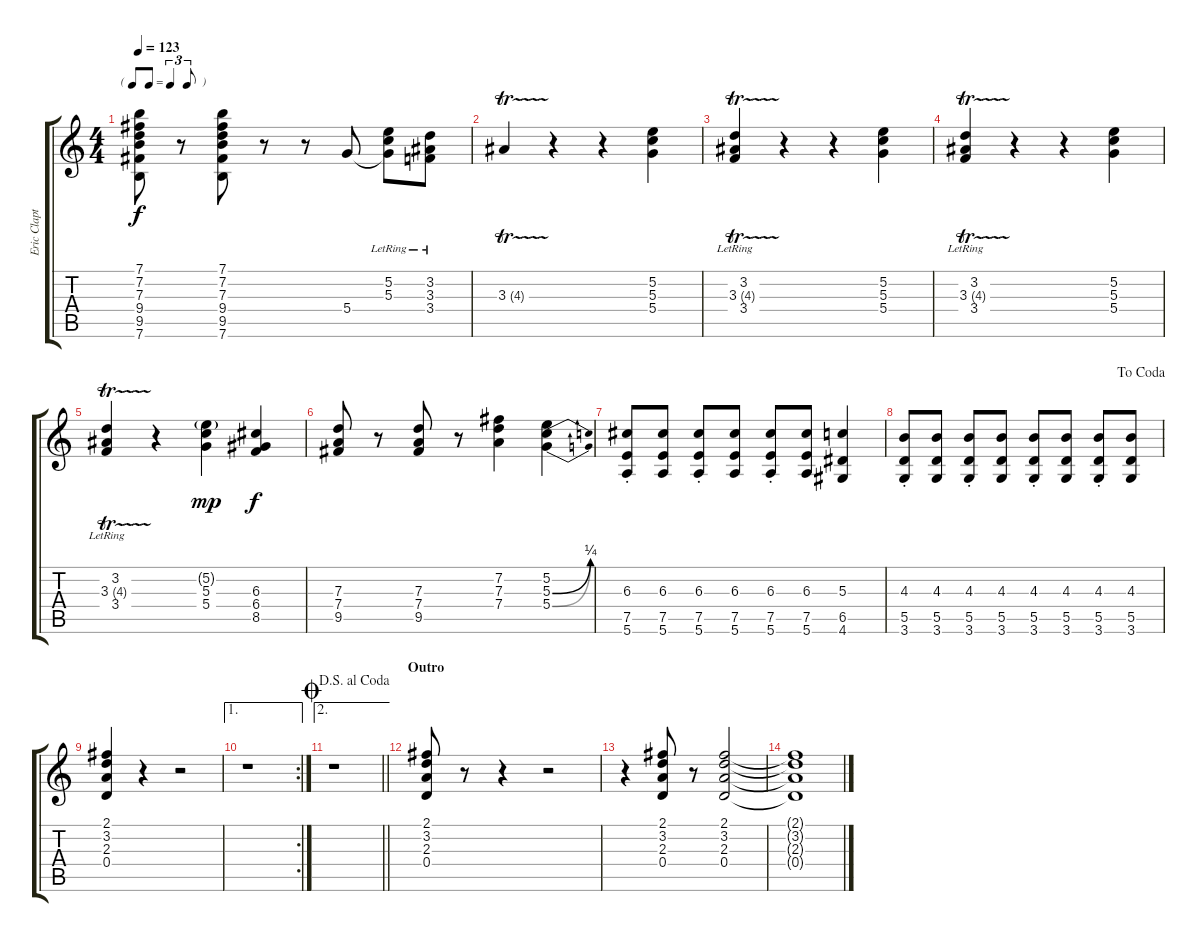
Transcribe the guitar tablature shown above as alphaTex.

\track ("Eric Clapton - Electric Guitar" "Eric Clapt") {instrument electricguitarclean}
\staff {score tabs}
\tuning (E4 B3 G3 D3 A2 E2) {hide}
\ts (4 4)
\tf triplet8th
\tempo 123
\clef g2
\ks c
(7.1 7.2 7.3 9.4 9.5 7.6).8{dy f} r.8 (7.1 7.2 7.3 9.4 9.5 7.6).8 r.8 r.8 5.4.8 (5.2{lr} 5.3{lr} 5.4{t}).8 (3.2{lr} 3.3{lr} 3.4{lr}).8 |
3.3{tr (4 32)}.4 r.4 r.4 (5.2 5.3 5.4).4 |
(3.2{lr} 3.3{tr (4 32) lr} 3.4{lr}).4 r.4 r.4 (5.2 5.3 5.4).4 |
(3.2{lr} 3.3{tr (4 32) lr} 3.4{lr}).4 r.4 r.4 (5.2 5.3 5.4).4 |
(3.2{lr} 3.3{tr (4 32) lr} 3.4{lr}).4 r.4 (5.2{g} 5.3 5.4).4{dy mp} (6.3 6.4 8.5).4{dy f} |
(7.3 7.4 9.5).8 r.8 (7.3 7.4 9.5).8 r.8 (7.2 7.3 7.4).4 (5.2 5.3{be (bend 0 0 60 1)} 5.4{be (bend 0 0 60 1)}).4 |
(6.3{st} 7.5{st} 5.6{st}).8 (6.3 7.5 5.6).8 (6.3{st} 7.5{st} 5.6{st}).8 (6.3 7.5 5.6).8 (6.3{st} 7.5{st} 5.6{st}).8 (6.3 7.5 5.6).8 (5.3 6.5 4.6).4 |
\jump dacoda
(4.3{st} 5.5{st} 3.6{st}).8 (4.3 5.5 3.6).8 (4.3{st} 5.5{st} 3.6{st}).8 (4.3 5.5 3.6).8 (4.3{st} 5.5{st} 3.6{st}).8 (4.3 5.5 3.6).8 (4.3{st} 5.5{st} 3.6{st}).8 (4.3 5.5 3.6).8 |
(2.1 3.2 2.3 0.4).4 r.4 r.2 |
\ae 1
\rc 2
r.1 |
\ae 2
\jump coda
\jump dalsegnoalcoda
\barLineRight lightlight
r.1 |
\section ("" "Outro")
(2.1 3.2 2.3 0.4).8 r.8 r.4 r.2 |
r.4 (2.1 3.2 2.3 0.4).8 r.8 (2.1 3.2 2.3 0.4).2 |
(2.1{t} 3.2{t} 2.3{t} 0.4{t}).1
